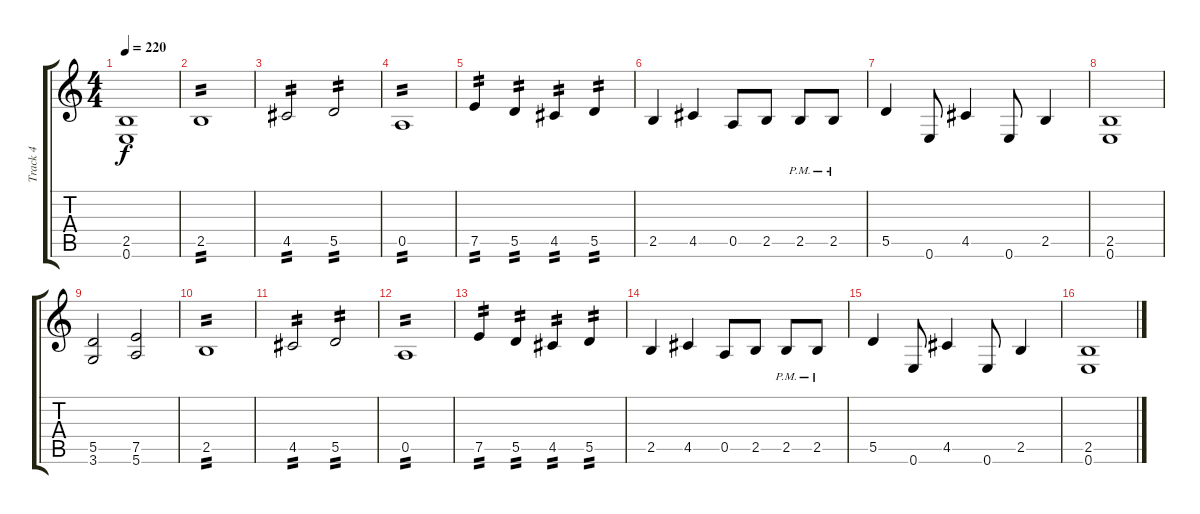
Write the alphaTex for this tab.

\track ("Track 4" "Track 4") {instrument distortionguitar}
\staff {score tabs}
\tuning (E4 B3 G3 D3 A2 E2) {hide}
\ts (4 4)
\tempo 220
\clef g2
\ks c
(2.5{t} 0.6{t}).1{dy f} |
2.5.1{tp 2} |
4.5.2{tp 2} 5.5.2{tp 2} |
0.5.1{tp 2} |
7.5.4{tp 2} 5.5.4{tp 2} 4.5.4{tp 2} 5.5.4{tp 2} |
2.5.4 4.5.4 0.5.8 2.5.8 2.5{pm}.8 2.5{pm}.8 |
5.5.4 0.6.8 4.5.4 0.6.8 2.5.4 |
(2.5 0.6).1 |
(5.5 3.6).2 (7.5 5.6).2 |
2.5.1{tp 2} |
4.5.2{tp 2} 5.5.2{tp 2} |
0.5.1{tp 2} |
7.5.4{tp 2} 5.5.4{tp 2} 4.5.4{tp 2} 5.5.4{tp 2} |
2.5.4 4.5.4 0.5.8 2.5.8 2.5{pm}.8 2.5{pm}.8 |
5.5.4 0.6.8 4.5.4 0.6.8 2.5.4 |
(2.5 0.6).1
